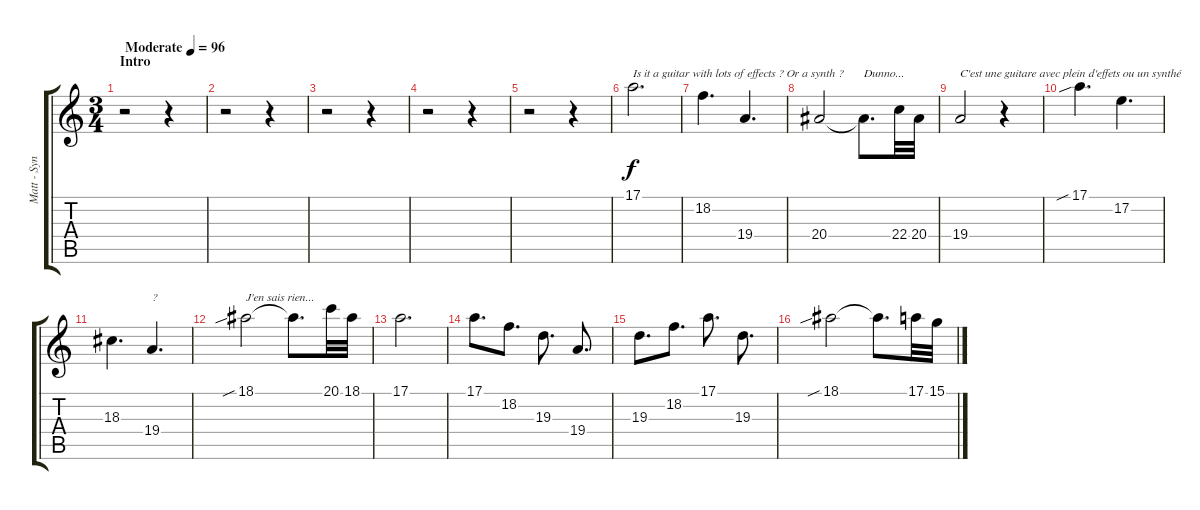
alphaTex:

\track ("Matt - Synth" "Matt - Syn") {instrument pad4choir}
\staff {score tabs}
\tuning (E4 B3 G3 D3 A2 E2) {hide}
\ts (3 4)
\section ("" "Intro")
\tempo (96 "Moderate")
\clef g2
\ks c
r.2{dy f instrument pad4choir} r.4 |
r.2 r.4 |
r.2 r.4 |
r.2 r.4 |
r.2 r.4 |
17.1.2{d txt "Is it a guitar with lots of effects ? Or a synth ?"} |
18.2.4{d} 19.4.4{d} |
20.4.2 20.4{t}.8{d txt "Dunno..."} 22.4.32 20.4.32 |
19.4.2{txt "C'est une guitare avec plein d'effets ou un synthé"} r.4 |
17.1{sib}.4{d} 17.2.4{d} |
18.3.4{d} 19.4.4{d txt "?"} |
18.1{sib}.2{txt "J'en sais rien..."} 18.1{t}.8{d} 20.1.32 18.1.32 |
17.1.2{d} |
17.1.8{d} 18.2.8{d} 19.3.8{d} 19.4.8{d} |
19.3.8{d} 18.2.8{d} 17.1.8{d} 19.3.8{d} |
18.1{sib}.2 18.1{t}.8{d} 17.1.32 15.1.32
